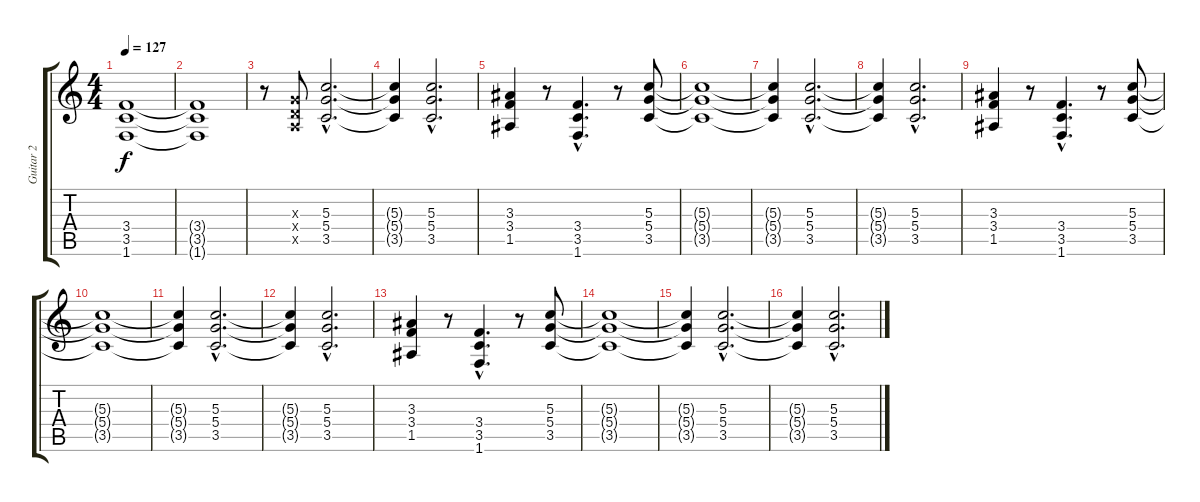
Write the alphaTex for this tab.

\track ("Guitar 2" "Guitar 2") {instrument distortionguitar}
\staff {score tabs}
\tuning (E4 B3 G3 D3 A2 E2) {hide}
\ts (4 4)
\tempo 127
\clef g2
\ks c
(3.4{t} 3.5{t} 1.6{t}).1{dy f} |
(3.4{t} 3.5{t} 1.6{t}).1 |
r.8 (0.3{x} 0.4{x} 0.5{x}).8 (5.3{hac} 5.4{hac} 3.5{hac}).2{d} |
(5.3{t} 5.4{t} 3.5{t}).4 (5.3{hac} 5.4{hac} 3.5{hac}).2{d} |
(3.3 3.4 1.5).4 r.8 (3.4{hac} 3.5{hac} 1.6{hac}).4{d} r.8 (5.3 5.4 3.5).8 |
(5.3{t} 5.4{t} 3.5{t}).1 |
(5.3{t} 5.4{t} 3.5{t}).4 (5.3{hac} 5.4{hac} 3.5{hac}).2{d} |
(5.3{t} 5.4{t} 3.5{t}).4 (5.3{hac} 5.4{hac} 3.5{hac}).2{d} |
(3.3 3.4 1.5).4 r.8 (3.4{hac} 3.5{hac} 1.6{hac}).4{d} r.8 (5.3 5.4 3.5).8 |
(5.3{t} 5.4{t} 3.5{t}).1 |
(5.3{t} 5.4{t} 3.5{t}).4 (5.3{hac} 5.4{hac} 3.5{hac}).2{d} |
(5.3{t} 5.4{t} 3.5{t}).4 (5.3{hac} 5.4{hac} 3.5{hac}).2{d} |
(3.3 3.4 1.5).4 r.8 (3.4{hac} 3.5{hac} 1.6{hac}).4{d} r.8 (5.3 5.4 3.5).8 |
(5.3{t} 5.4{t} 3.5{t}).1 |
(5.3{t} 5.4{t} 3.5{t}).4 (5.3{hac} 5.4{hac} 3.5{hac}).2{d} |
(5.3{t} 5.4{t} 3.5{t}).4 (5.3{hac} 5.4{hac} 3.5{hac}).2{d}
